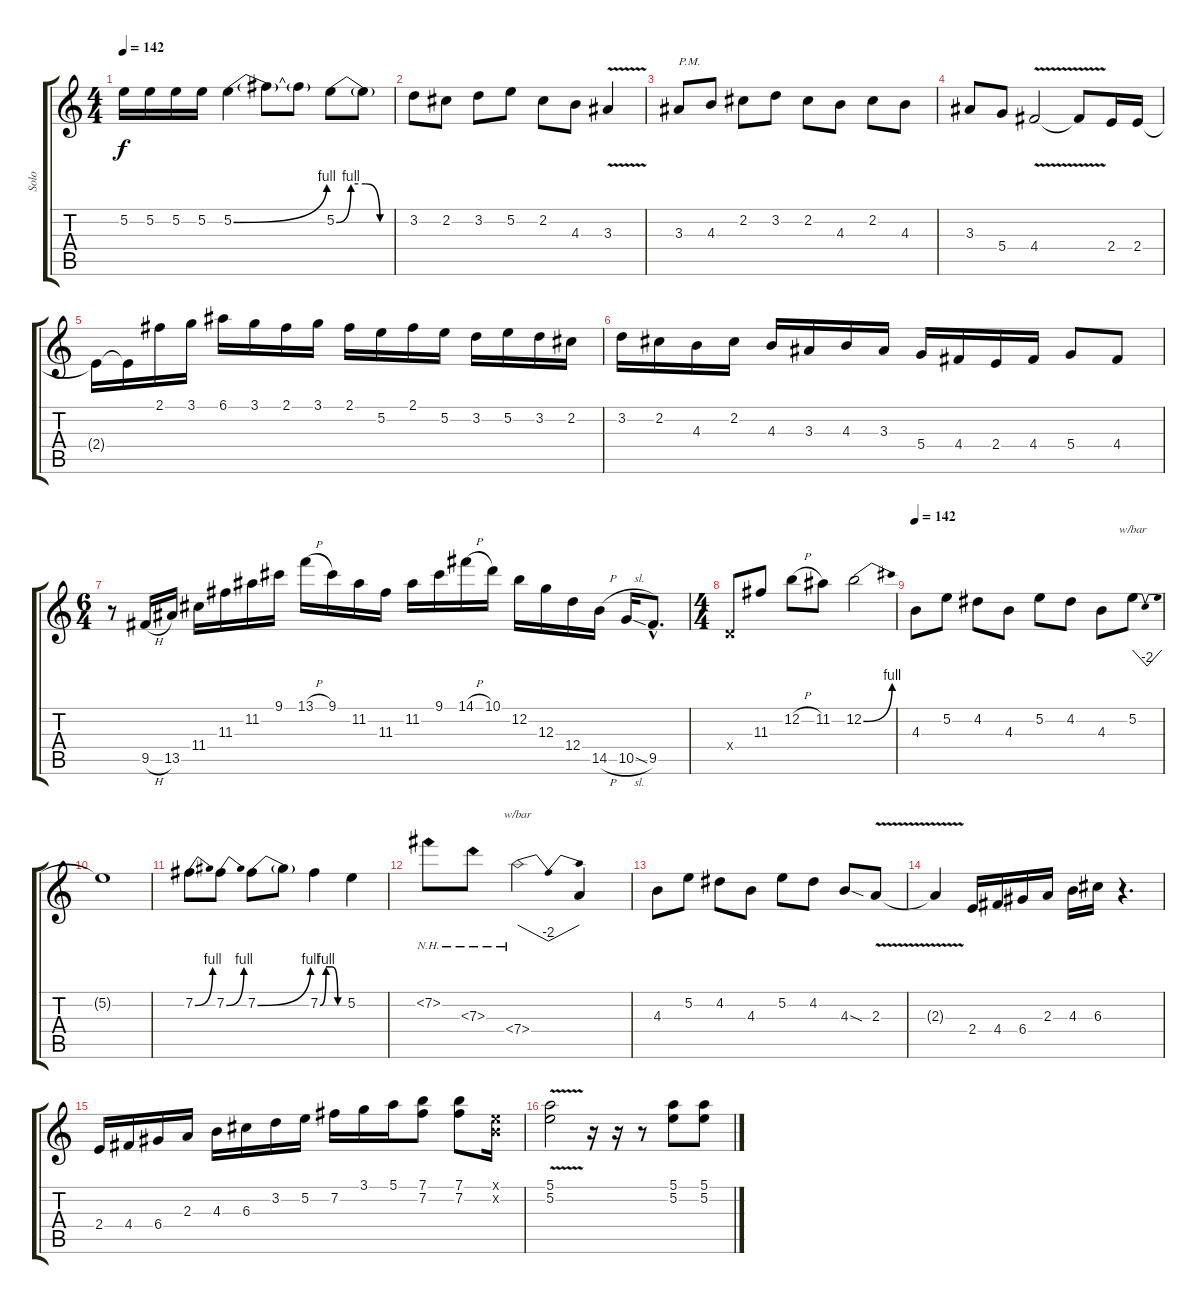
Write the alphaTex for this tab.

\track ("Solo" "Solo") {instrument distortionguitar}
\staff {score tabs}
\tuning (E4 B3 G3 D3 A2 E2) {hide}
\ts (4 4)
\tempo 142
\clef g2
\ks c
5.2.16{dy f} 5.2.16 5.2.16 5.2.16 5.2{be (bend 0 0 60 4)}.4 5.2{t}.8 5.2{t}.8 5.2{be (custom 0 0 15 4 30 4 45 0 60 0)}.8 5.2{t}.8 |
3.2.8 2.2.8 3.2.8 5.2.8 2.2.8 4.3.8 3.3{v}.4 |
3.3.8{txt "P.M."} 4.3.8 2.2.8 3.2.8 2.2.8 4.3.8 2.2.8 4.3.8 |
3.3.8 5.4.8 4.4{v}.2 4.4{t}.8 2.4.16 2.4.16 |
2.4{t}.16 2.4{t}.16 2.1.16 3.1.16 6.1.16 3.1.16 2.1.16 3.1.16 2.1.16 5.2.16 2.1.16 5.2.16 3.2.16 5.2.16 3.2.16 2.2.16 |
3.2.16 2.2.16 4.3.16 2.2.16 4.3.16 3.3.16 4.3.16 3.3.16 5.4.16 4.4.16 2.4.16 4.4.16 5.4.8 4.4.8 |
\ts (6 4)
r.8 9.5{h}.16 13.5.16 11.4.16 11.3.16 11.2.16 9.1.16 13.1{h}.16 9.1.16 11.2.16 11.3.16 11.2.16 9.1.16 14.1{h}.16 10.1.16 12.2.16 12.3.16 12.4.16 14.5{h}.16 10.5{sl}.16 9.5{hac}.8{d} |
\ts (4 4)
0.4{x}.8 11.3.8 12.2{h}.8 11.2.8 12.2{be (bend 0 0 60 4)}.2 |
\tempo 142
4.3.8 5.2.8 4.2.8 4.3.8 5.2.8 4.2.8 4.3.8 5.2.8{tbe (dip default 0 0 30 -8 60 0)} |
5.2{t}.1 |
7.2{be (bend 0 0 60 4)}.8 7.2{be (bend 0 0 60 4)}.8 7.2{be (bend 0 0 60 4)}.8 7.2{t}.8 7.2{be (custom 0 0 15 4 30 4 45 0 60 0)}.4 5.2.4 |
7.2{nh}.8 7.3{nh}.8 7.4{nh}.2{tbe (dip default 0 0 30 -8 60 0)} 7.4{t}.4 |
4.3.8 5.2.8 4.2.8 4.3.8 5.2.8 4.2.8 4.3{sod}.8 2.3{v}.8 |
2.3{t}.4 2.4.16 4.4.16 6.4.16 2.3.16 4.3.16 6.3.16 r.4{d} |
2.4.16 4.4.16 6.4.16 2.3.16 4.3.16 6.3.16 3.2.16 5.2.16 7.2.16 3.1.16 5.1.16 (7.1 7.2).8 (7.1 7.2).8 (0.1{x} 0.2{x}).16 |
(5.1 5.2{v}).2 r.16 r.16 r.8 (5.1 5.2).8 (5.1 5.2).8
